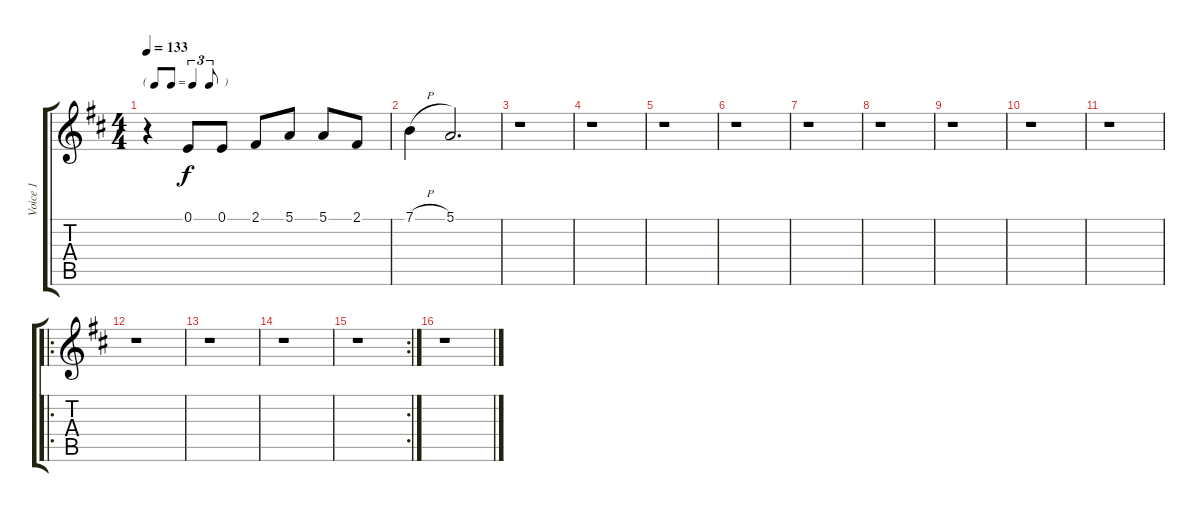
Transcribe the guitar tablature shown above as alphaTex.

\track ("Voice 1" "Voice 1") {instrument tenorsax}
\staff {score tabs}
\tuning (E4 B3 G3 D3 A2 E2) {hide}
\ts (4 4)
\tf triplet8th
\tempo 133
\clef g2
\ks d
r.4{dy f} 0.1.8 0.1.8 2.1.8 5.1.8 5.1.8 2.1.8 |
7.1{h}.4 5.1.2{d} |
r.1 |
r.1 |
r.1 |
r.1 |
r.1 |
r.1 |
r.1 |
r.1 |
r.1 |
\ro
r.1 |
r.1 |
r.1 |
\rc 2
r.1 |
r.1
